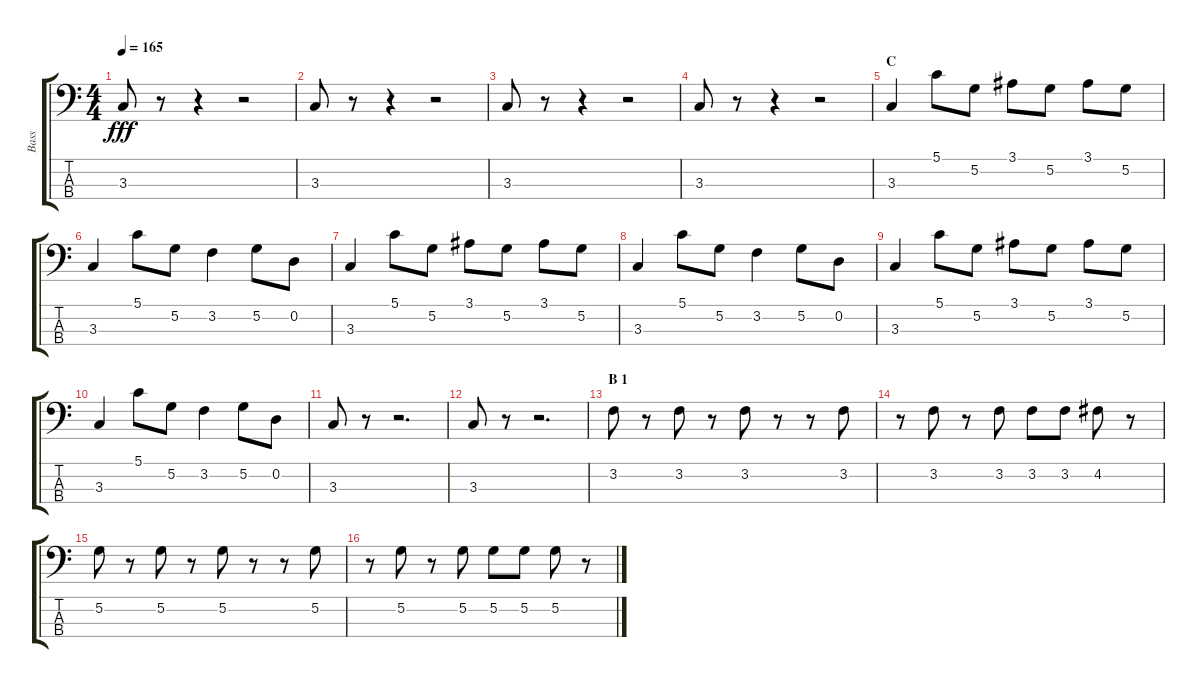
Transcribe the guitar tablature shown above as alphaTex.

\track ("Bass" "Bass") {instrument electricguitarmuted}
\staff {score tabs}
\tuning (G2 D2 A1 E1) {hide}
\ts (4 4)
\tempo 165
\clef f4
\ks c
3.3.8{dy fff} r.8 r.4 r.2 |
3.3.8 r.8 r.4 r.2 |
3.3.8 r.8 r.4 r.2 |
3.3.8 r.8 r.4 r.2 |
\section ("" "C")
3.3.4 5.1.8 5.2.8 3.1.8 5.2.8 3.1.8 5.2.8 |
3.3.4 5.1.8 5.2.8 3.2.4 5.2.8 0.2.8 |
3.3.4 5.1.8 5.2.8 3.1.8 5.2.8 3.1.8 5.2.8 |
3.3.4 5.1.8 5.2.8 3.2.4 5.2.8 0.2.8 |
3.3.4 5.1.8 5.2.8 3.1.8 5.2.8 3.1.8 5.2.8 |
3.3.4 5.1.8 5.2.8 3.2.4 5.2.8 0.2.8 |
3.3.8 r.8 r.2{d} |
3.3.8 r.8 r.2{d} |
\section ("" "B 1")
3.2.8 r.8 3.2.8 r.8 3.2.8 r.8 r.8 3.2.8 |
r.8 3.2.8 r.8 3.2.8 3.2.8 3.2.8 4.2.8 r.8 |
5.2.8 r.8 5.2.8 r.8 5.2.8 r.8 r.8 5.2.8 |
r.8 5.2.8 r.8 5.2.8 5.2.8 5.2.8 5.2.8 r.8
